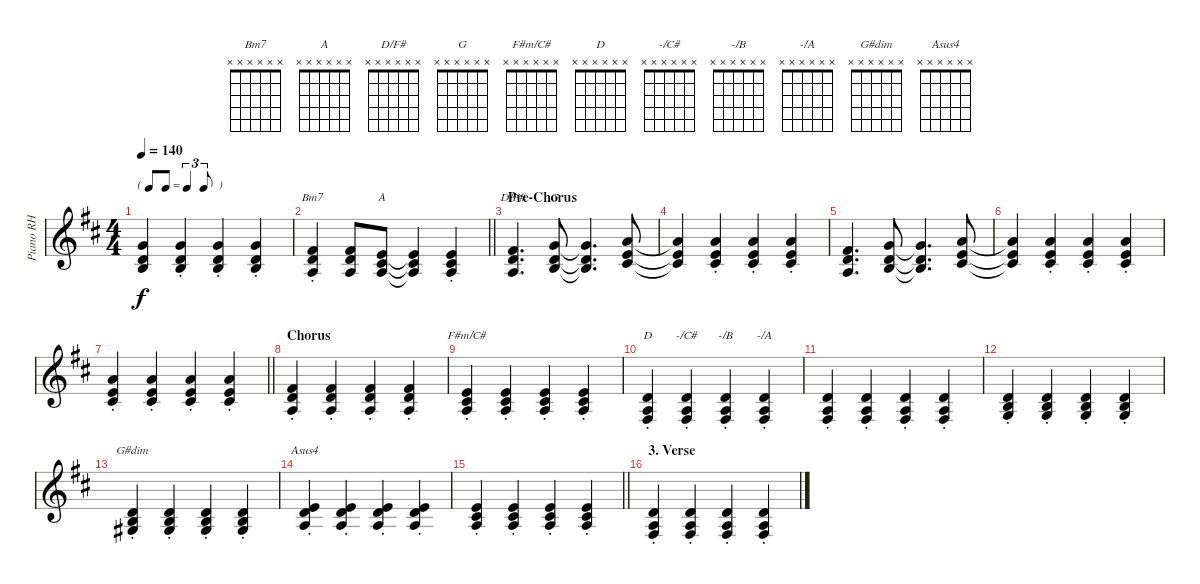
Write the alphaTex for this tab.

\track ("Piano RH" "Piano RH") {instrument brightacousticpiano}
\staff {score}
\tuning (E4 B3 G3 D3 A2 E2) {hide}
\chord ("Bm7" x x x x x x)
\chord ("A" x x x x x x)
\chord ("D/F#" x x x x x x)
\chord ("G" x x x x x x)
\chord ("F#m/C#" x x x x x x)
\chord ("D" x x x x x x)
\chord ("-/C#" x x x x x x)
\chord ("-/B" x x x x x x)
\chord ("-/A" x x x x x x)
\chord ("G#dim" x x x x x x)
\chord ("Asus4" x x x x x x)
\ts (4 4)
\tf triplet8th
\tempo 140
\clef g2
\ks d
(3.1{t} 3.2{t} 4.3{t}).4{dy f} (3.1{st} 3.2{st} 4.3{st}).4 (3.1{st} 3.2{st} 4.3{st}).4 (3.1{st} 3.2{st} 4.3{st}).4 |
\barLineRight lightlight
(2.1{st} 3.2{st} 2.3{st}).4{ch "Bm7"} (2.1 3.2 2.3).8 (0.1 2.2 2.3).8{ch "A"} (0.1{t} 2.2{t} 2.3{t}).4 (0.1{st} 2.2{st} 2.3{st}).4 |
\section ("" "Pre-Chorus")
(2.1 3.2 2.3).4{d ch "D/F#"} (3.1 3.2 4.3).8{ch "G"} (3.1{t} 3.2{t} 4.3{t}).4{d} (5.1 5.2 6.3).8 |
(5.1{t} 5.2{t} 6.3{t}).4 (5.1{st} 5.2{st} 6.3{st}).4 (5.1{st} 5.2{st} 6.3{st}).4 (5.1{st} 5.2{st} 6.3{st}).4 |
(2.1 3.2 2.3).4{d} (3.1 3.2 4.3).8 (3.1{t} 3.2{t} 4.3{t}).4{d} (5.1 5.2 6.3).8 |
(5.1{t} 5.2{t} 6.3{t}).4 (5.1{st} 5.2{st} 6.3{st}).4 (5.1{st} 5.2{st} 6.3{st}).4 (5.1{st} 5.2{st} 6.3{st}).4 |
\barLineRight lightlight
(5.1{st} 5.2{st} 6.3{st}).4 (5.1{st} 5.2{st} 6.3{st}).4 (5.1{st} 5.2{st} 6.3{st}).4 (5.1{st} 5.2{st} 6.3{st}).4 |
\section ("" "Chorus")
(2.1{st} 3.2{st} 2.3{st}).4 (2.1{st} 3.2{st} 2.3{st}).4 (2.1{st} 3.2{st} 2.3{st}).4 (2.1{st} 3.2{st} 2.3{st}).4 |
(0.1{st} 2.2{st} 2.3).4{ch "F#m/C#"} (0.1{st} 2.2{st} 2.3{st}).4 (0.1{st} 2.2{st} 2.3{st}).4 (0.1{st} 2.2{st} 2.3{st}).4 |
(3.2{st} 2.3{st} 4.4{st}).4{ch "D"} (3.2{st} 2.3{st} 4.4{st}).4{ch "-/C#"} (3.2{st} 2.3{st} 4.4{st}).4{ch "-/B"} (3.2{st} 2.3{st} 4.4{st}).4{ch "-/A"} |
(3.2{st} 2.3{st} 4.4{st}).4 (3.2{st} 2.3{st} 4.4{st}).4 (3.2{st} 2.3{st} 4.4{st}).4 (3.2{st} 2.3{st} 4.4{st}).4 |
(3.2{st} 4.3{st} 5.4{st}).4 (3.2{st} 4.3{st} 5.4{st}).4 (3.2{st} 4.3{st} 5.4{st}).4 (3.2{st} 4.3{st} 5.4{st}).4 |
(3.2{st} 4.3{st} 6.4{st}).4{ch "G#dim"} (3.2{st} 4.3{st} 6.4{st}).4 (3.2{st} 4.3{st} 6.4{st}).4 (3.2{st} 4.3{st} 6.4{st}).4 |
(0.1{st} 3.2{st} 2.3{st}).4{ch "Asus4"} (0.1{st} 3.2{st} 2.3{st}).4 (0.1{st} 3.2{st} 2.3{st}).4 (0.1{st} 3.2{st} 2.3{st}).4 |
\barLineRight lightlight
(0.1{st} 2.2{st} 2.3{st}).4 (0.1{st} 2.2{st} 2.3{st}).4 (0.1{st} 2.2{st} 2.3{st}).4 (0.1{st} 2.2{st} 2.3{st}).4 |
\section ("" "3. Verse")
(3.2{st} 2.3{st} 4.4{st}).4 (3.2{st} 2.3{st} 4.4{st}).4 (3.2{st} 2.3{st} 4.4{st}).4 (3.2{st} 2.3{st} 4.4{st}).4
